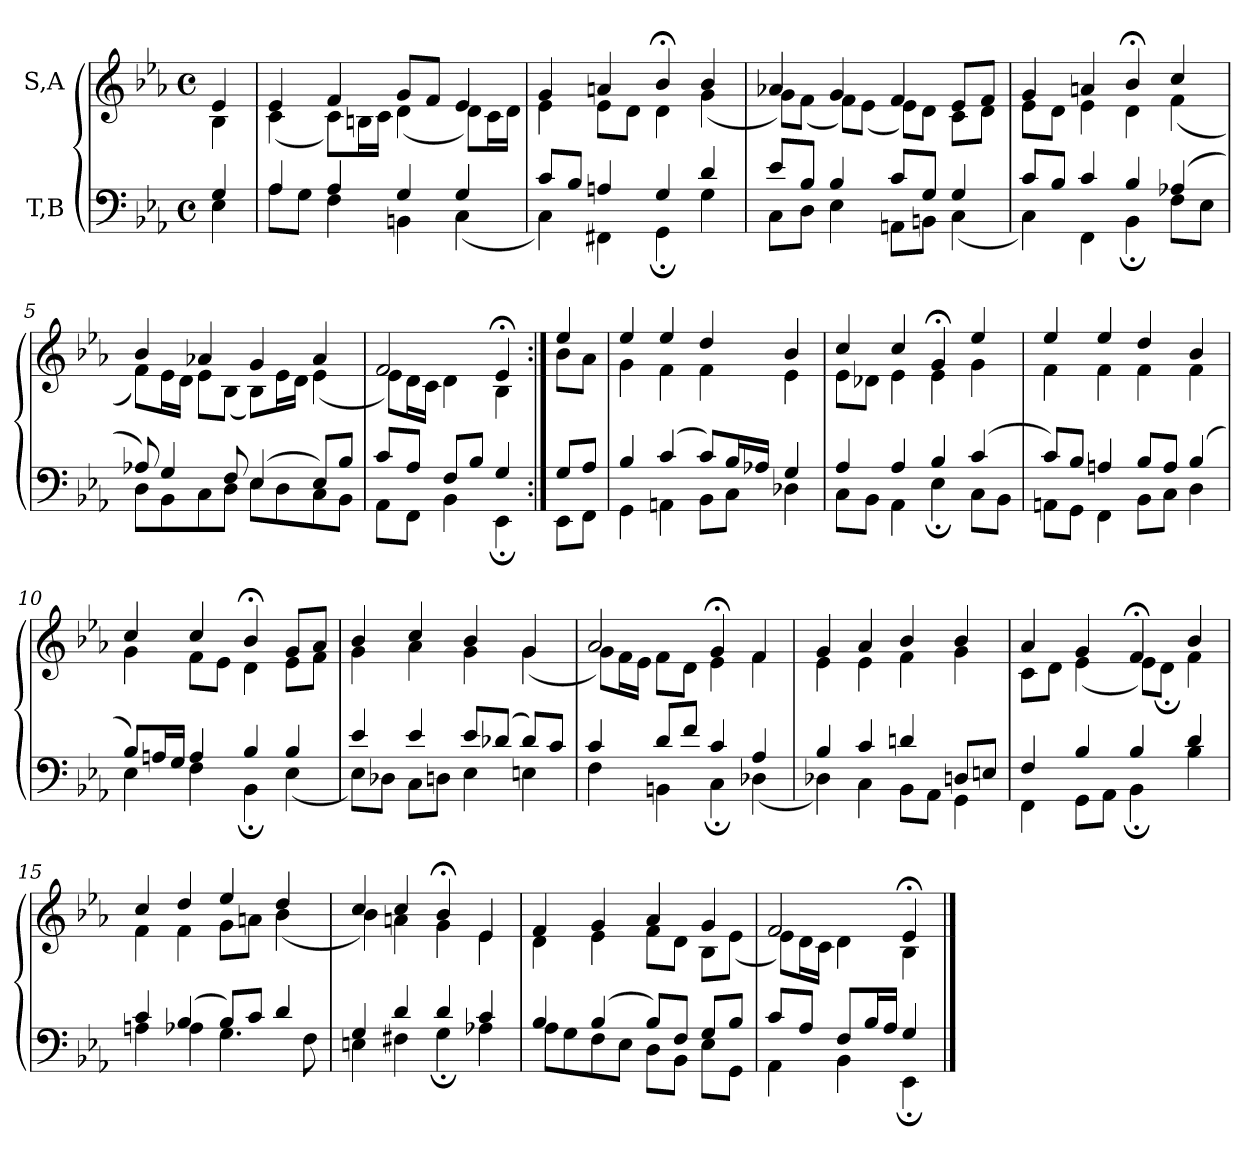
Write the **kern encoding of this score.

**kern	**kern
*part2	*part1
*staff2	*staff1
*I"T,B	*I"S,A
*clefF4	*clefG2
*k[b-e-a-]	*k[b-e-a-]
*M4/4	*M4/4
*met(c)	*met(c)
=	=
*^	*^
4G	4E-	4e-	4B-
=1	=1	=1	=1
4A-	8A-L	4e-	(<4c
.	8GJ	.	.
4A-	4F	4f	8cL)
.	.	.	16BnL
.	.	.	16cJJ
4G	4BBn	8gL	(<4d
.	.	8fJ	.
4G	(<4C	4e-	8dL)
.	.	.	16cL
.	.	.	16dJJ
=2	=2	=2	=2
8cL	4C)	4g	4e-
8B-J	.	.	.
4An	4FF#X	4an	8e-L
.	.	.	8dJ
4G	4GG;	4b-;<	4d
4d	4G	4b-	(<4g
=3	=3	=3	=3
8e-L	8CL	4a-X	8gL)
8B-J	8DJ	.	(<8fJ
4B-	4E-	4g	8fL)
.	.	.	(<8e-J
8cL	8AAnL	4f	8e-L)
8GJ	8BBnJ	.	8dJ
4G	(<4C	8e-L	8cL
.	.	8fJ	8dJ
=4	=4	=4	=4
8cL	4C)	4g	8e-L
8B-J	.	.	8dJ
4c	4FF	4an	4e-
4B-	4BB-;	4b-;<	4d
(>4A-X	8FL	4cc	(<4f
.	8E-J	.	.
=5	=5	=5	=5
8A-X)	8DL	4b-	8fL)
4G	8BB-	.	16e-L
.	.	.	16dJJ
.	8C	4a-X	8e-L
8F	8DJ	.	(<8B-J
(>4E-	8E-L	4g	8B-L)
.	8D	.	16e-L
.	.	.	16dJJ
8E-L)	8C	4a-	(<4e-
8B-J	8BB-J	.	.
=6a	=6a	=6a	=6a
8cL	8AA-L	2f	8e-L)
8A-J	8FFJ	.	16dL
.	.	.	16cJJ
8FL	4BB-	.	4d
8B-J	.	.	.
4G	4EE-;	4e-;<	4B-
=6b:|!	=6b:|!	=6b:|!	=6b:|!
8GL	8EE-L	4ee-	8b-L
8A-J	8FFJ	.	8a-J
=7	=7	=7	=7
4B-	4GG	4ee-	4g
(>4c	4AAn	4ee-	4f
8cL)	8BB-L	4dd	4f
16B-L	8CJ	.	.
16A-XJJ	.	.	.
4G	4D-X	4b-	4e-
=8	=8	=8	=8
4A-	8CL	4cc	8e-L
.	8BB-J	.	8d-XJ
4A-	4AA-	4cc	4e-
4B-	4E-;	4g;<	4e-
(>4c	8CL	4ee-	4g
.	8BB-J	.	.
=9	=9	=9	=9
8cL)	8AAnL	4ee-	4f
8B-J	8GGJ	.	.
4An	4FF	4ee-	4f
8B-L	8BB-L	4dd	4f
8AJ	8CJ	.	.
(>4B-	4D	4b-	4f
=10	=10	=10	=10
8B-L)	4E-	4cc	4g
16AnL	.	.	.
16GJJ	.	.	.
4A	4F	4cc	8fL
.	.	.	8e-J
4B-	4BB-;	4b-;<	4d
4B-	(<4E-	8gL	8e-L
.	.	8a-J	8fJ
=11	=11	=11	=11
4e-	8E-L)	4b-	4g
.	8D-XJ	.	.
4e-	8CL	4cc	4a-
.	8DnJ	.	.
8e-L	4E-	4b-	4g
(>8d-XJ	.	.	.
8d-L)	4En	4g	(<4g
8cJ	.	.	.
=12	=12	=12	=12
4c	4F	2a-	8gL)
.	.	.	16fL
.	.	.	16e-JJ
8dL	4BBn	.	8fL
8fJ	.	.	8dJ
4c	4C;	4g;<	4e-
4A-	(<4D-X	4f	4f
=13	=13	=13	=13
4B-	4D-X)	4g	4e-
4c	4C	4a-	4e-
4dn	8BB-L	4b-	4f
.	8AA-J	.	.
8DnL	4GG	4b-	4g
8EnJ	.	.	.
=14	=14	=14	=14
4F	4FF	4a-	8cL
.	.	.	8dJ
4B-	8GGL	4g	(<4e-
.	8AA-J	.	.
4B-	4BB-;	4f;<	8e-L)
.	.	.	8d;J
4d	4B-	4b-	4f
=15	=15	=15	=15
4c	4An	4cc	4f
(>4B-	4A-X	4dd	4f
8B-L)	4.G	4ee-	8gL
8cJ	.	.	8anJ
4d	.	4dd	(<4b-
.	8F	.	.
=16	=16	=16	=16
4G	4En	4cc	4b-)
4d	4F#X	4cc	4an
4d	4G;	4b-;<	4g
4c	4A-X	4e-	4e-
=17	=17	=17	=17
4B-	8A-L	4f	4d
.	8G	.	.
(>4B-	8F	4g	4e-
.	8E-J	.	.
8B-L)	8DL	4a-	8fL
8FJ	8BB-J	.	8dJ
8GL	8E-L	4g	8B-L
8B-J	8GGJ	.	(<8e-J
=18	=18	=18	=18
8cL	4AA-	2f	8e-L)
8A-J	.	.	16dL
.	.	.	16cJJ
8FL	4BB-	.	4d
16B-L	.	.	.
16A-JJ	.	.	.
4G	4EE-;	4e-;<	4B-
*v	*v	*	*
*	*v	*v
==	==
*-	*-
